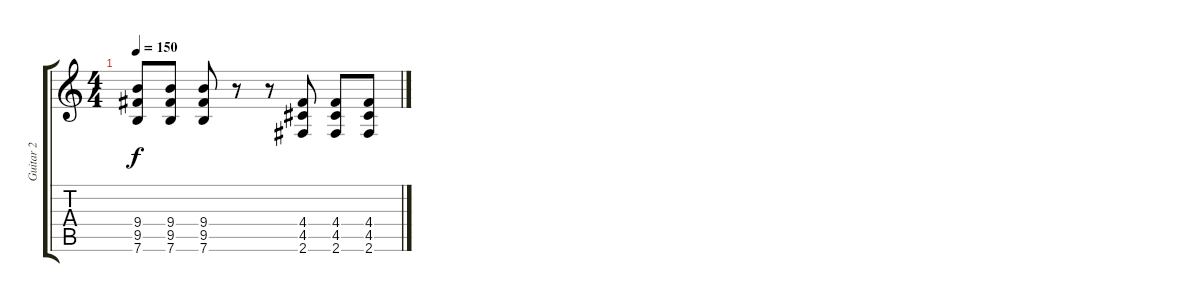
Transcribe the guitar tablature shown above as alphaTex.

\track ("Guitar 2" "Guitar 2") {instrument distortionguitar}
\staff {score tabs}
\tuning (E4 B3 G3 D3 A2 E2) {hide}
\ts (4 4)
\tempo 150
\clef g2
\ks c
(9.4 9.5 7.6).8{dy f} (9.4 9.5 7.6).8 (9.4 9.5 7.6).8 r.8 r.8 (4.4 4.5 2.6).8 (4.4 4.5 2.6).8 (4.4 4.5 2.6).8
